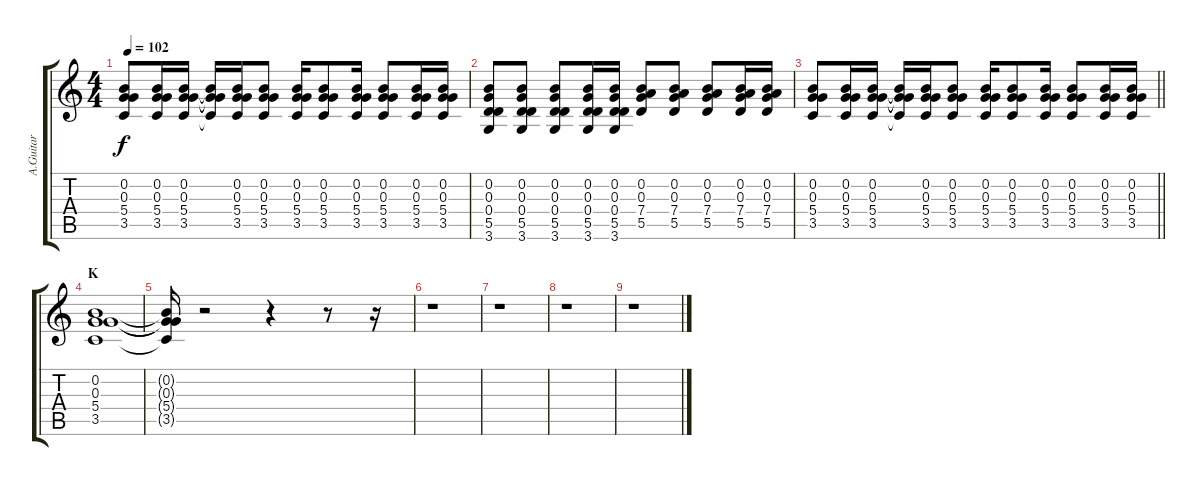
\track ("A.Guitar " "A.Guitar ") {instrument acousticguitarsteel}
\staff {score tabs}
\tuning (E4 B3 G3 D3 A2 E2) {hide}
\ts (4 4)
\tempo 102
\clef g2
\ks c
(0.2 0.3 5.4 3.5).8{dy f} (0.2 0.3 5.4 3.5).16 (0.2 0.3 5.4 3.5).16 (0.2{t} 0.3{t} 5.4{t} 3.5{t}).16 (0.2 0.3 5.4 3.5).16 (0.2 0.3 5.4 3.5).8 (0.2 0.3 5.4 3.5).16 (0.2 0.3 5.4 3.5).8 (0.2 0.3 5.4 3.5).16 (0.2 0.3 5.4 3.5).8 (0.2 0.3 5.4 3.5).16 (0.2 0.3 5.4 3.5).16 |
(0.2 0.3 0.4 5.5 3.6).8 (0.2 0.3 0.4 5.5 3.6).8 (0.2 0.3 0.4 5.5 3.6).8 (0.2 0.3 0.4 5.5 3.6).16 (0.2 0.3 0.4 5.5 3.6).16 (0.2 0.3 7.4 5.5).8 (0.2 0.3 7.4 5.5).8 (0.2 0.3 7.4 5.5).8 (0.2 0.3 7.4 5.5).16 (0.2 0.3 7.4 5.5).16 |
\barLineRight lightlight
(0.2 0.3 5.4 3.5).8 (0.2 0.3 5.4 3.5).16 (0.2 0.3 5.4 3.5).16 (0.2{t} 0.3{t} 5.4{t} 3.5{t}).16 (0.2 0.3 5.4 3.5).16 (0.2 0.3 5.4 3.5).8 (0.2 0.3 5.4 3.5).16 (0.2 0.3 5.4 3.5).8 (0.2 0.3 5.4 3.5).16 (0.2 0.3 5.4 3.5).8 (0.2 0.3 5.4 3.5).16 (0.2 0.3 5.4 3.5).16 |
\section ("" "K")
(0.2 0.3 5.4 3.5).1 |
(0.2{t} 0.3{t} 5.4{t} 3.5{t}).16 r.2 r.4 r.8 r.16 |
r.1 |
r.1 |
r.1 |
r.1
